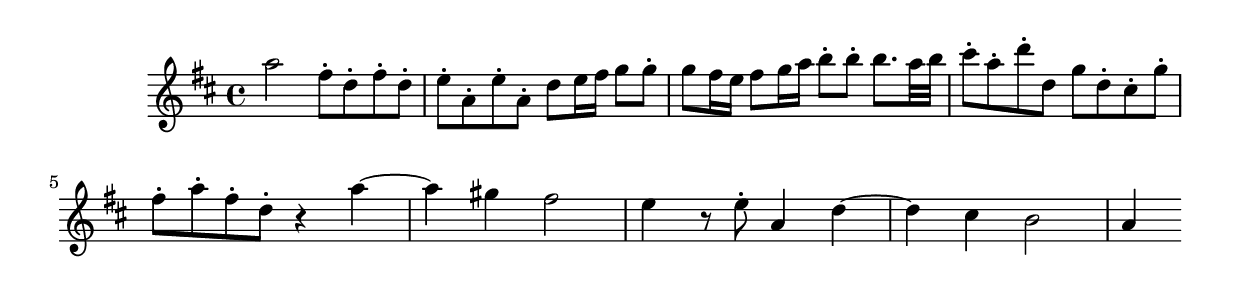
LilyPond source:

\version "2.14.0"
%{\header {
  title = "Allegro from violin & piano sonata IV"
  composer = "G.F. Handel"
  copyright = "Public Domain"
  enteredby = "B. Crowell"
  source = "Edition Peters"
}%}
\score{{\key d \major
    \time 4/4
    %{\tempo 4=160
    %}\relative a'' {
a2 fis8-. d-. fis-. d-. | e8-. a,-. e'-. a,-. d8 e16 fis g8 g8-. | g8 fis16 e fis8 g16 a b8-. b-. b8. a32 b | cis8-. a-. d-. d,8 g d8-. cis-. g'-. |
fis8-. a-. fis-. d-. r4 a'4~ | a4 gis fis2 | e4 r8 e8-. a,4 d~ | d cis b2 | a4 
}
}}